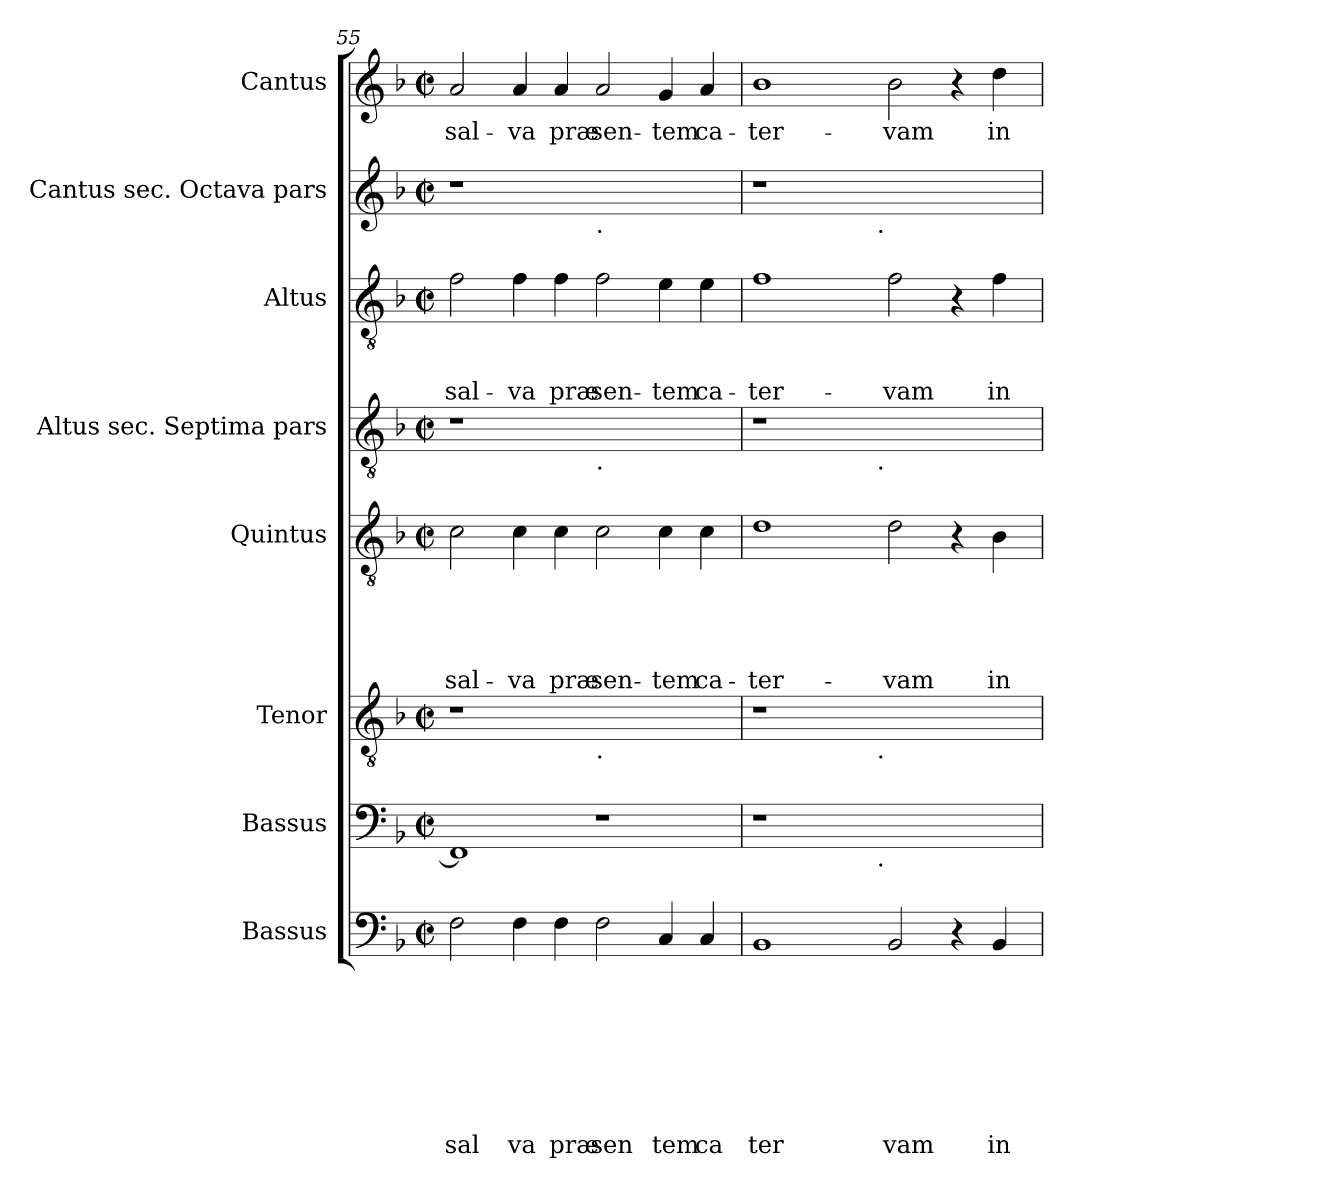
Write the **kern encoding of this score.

**kern	**text	**text	**text	**text	**text	**text	**text	**text	**kern	**text	**kern	**kern	**text	**text	**text	**text	**text	**kern	**kern	**text	**text	**text	**kern	**kern	**text
*part8	*part8	*part8	*part8	*part8	*part8	*part8	*part8	*part8	*part7	*part7	*part6	*part5	*part5	*part5	*part5	*part5	*part5	*part4	*part3	*part3	*part3	*part3	*part2	*part1	*part1
*staff8	*staff8	*staff8	*staff8	*staff8	*staff8	*staff8	*staff8	*staff8	*staff7	*staff7	*staff6	*staff5	*staff5	*staff5	*staff5	*staff5	*staff5	*staff4	*staff3	*staff3	*staff3	*staff3	*staff2	*staff1	*staff1
*I"Bassus	*	*	*	*	*	*	*	*	*I"Bassus	*	*I"Tenor	*I"Quintus	*	*	*	*	*	*I"Altus sec. Septima pars	*I"Altus	*	*	*	*I"Cantus sec. Octava pars	*I"Cantus	*
*	*	*	*	*	*	*	*	*	*I'Bassus	*	*I'Tenor	*I'Quintus	*	*	*	*	*	*	*I'Altus	*	*	*	*	*I'Cantus	*
*clefF4	*	*	*	*	*	*	*	*	*clefF4	*	*clefGv2	*clefGv2	*	*	*	*	*	*clefGv2	*clefGv2	*	*	*	*clefG2	*clefG2	*
*k[b-]	*	*	*	*	*	*	*	*	*k[b-]	*	*k[b-]	*k[b-]	*	*	*	*	*	*k[b-]	*k[b-]	*	*	*	*k[b-]	*k[b-]	*
*F:	*	*	*	*	*	*	*	*	*F:	*	*F:	*F:	*	*	*	*	*	*F:	*F:	*	*	*	*F:	*F:	*
*M2/2	*	*	*	*	*	*	*	*	*M2/2	*	*M2/2	*M2/2	*	*	*	*	*	*M2/2	*M2/2	*	*	*	*M2/2	*M2/2	*
*met(c|)	*	*	*	*	*	*	*	*	*met(c|)	*	*met(c|)	*met(c|)	*	*	*	*	*	*met(c|)	*met(c|)	*	*	*	*met(c|)	*met(c|)	*
=55	=55	=55	=55	=55	=55	=55	=55	=55	=55	=55	=55	=55	=55	=55	=55	=55	=55	=55	=55	=55	=55	=55	=55	=55	=55
!	!	!	!	!	!	!	!	!LO:LY:b	!	!	!	!	!	!	!	!	!LO:LY:b	!	!	!	!	!LO:LY:b	!	!	!LO:LY:b
2F\	.	.	.	.	.	.	.	sal	1FF]	.	1r	2c\	.	.	.	.	sal-	1r	2f\	.	.	sal-	1r	2a/	sal-
!	!	!	!	!	!	!	!	!LO:LY:b	!	!	!	!	!	!	!	!	!LO:LY:b	!	!	!	!	!LO:LY:b	!	!	!LO:LY:b
4F\	.	.	.	.	.	.	.	va	.	.	.	4c\	.	.	.	.	-va	.	4f\	.	.	-va	.	4a/	-va
!	!	!	!	!	!	!	!	!LO:LY:b	!	!	!	!	!	!	!	!	!LO:LY:b	!	!	!	!	!LO:LY:b	!	!	!LO:LY:b
4F\	.	.	.	.	.	.	.	præ	.	.	.	4c\	.	.	.	.	præ	.	4f\	.	.	præ	.	4a/	præ
!	!	!	!	!	!	!	!	!	!	!	!	!	!	!	!	!	!	!	!	!	!	!	!LO:TX:b:t=.	!	!
!	!	!	!	!	!	!	!	!	!	!	!	!	!	!	!	!	!	!LO:TX:b:t=.	!	!	!	!	!	!	!
!	!	!	!	!	!	!	!	!	!	!	!LO:TX:b:t=.	!	!	!	!	!	!	!	!	!	!	!	!	!	!
!	!	!	!	!	!	!	!	!LO:LY:b	!	!	!	!	!	!	!	!	!LO:LY:b	!	!	!	!	!LO:LY:b	!	!	!LO:LY:b
2F\	.	.	.	.	.	.	.	sen	1r	.	1ryy	2c\	.	.	.	.	sen-	1ryy	2f\	.	.	sen-	1ryy	2a/	sen-
!	!	!	!	!	!	!	!	!LO:LY:b	!	!	!	!	!	!	!	!	!LO:LY:b	!	!	!	!	!LO:LY:b	!	!	!LO:LY:b
4C/	.	.	.	.	.	.	.	tem	.	.	.	4c\	.	.	.	.	-tem	.	4e\	.	.	-tem	.	4g/	-tem
!	!	!	!	!	!	!	!	!LO:LY:b	!	!	!	!	!	!	!	!	!LO:LY:b	!	!	!	!	!LO:LY:b	!	!	!LO:LY:b
4C/	.	.	.	.	.	.	.	ca	.	.	.	4c\	.	.	.	.	ca-	.	4e\	.	.	ca-	.	4a/	ca-
=56	=56	=56	=56	=56	=56	=56	=56	=56	=56	=56	=56	=56	=56	=56	=56	=56	=56	=56	=56	=56	=56	=56	=56	=56	=56
!	!	!	!	!	!	!	!	!LO:LY:b	!	!	!	!	!	!	!	!	!LO:LY:b	!	!	!	!	!LO:LY:b	!	!	!LO:LY:b
*	*	*	*	*	*	*	*	*	*^	*	*^	*	*	*	*	*	*	*^	*	*	*	*	*^	*	*
1BB-	.	.	.	.	.	.	.	ter	1r	2ryy	.	1r	2ryy	1d	.	.	.	.	-ter-	1r	2ryy	1f	.	.	-ter-	1r	2ryy	1b-	-ter-
.	.	.	.	.	.	.	.	.	.	4...ryy	.	.	4...ryy	.	.	.	.	.	.	.	4...ryy	.	.	.	.	.	4...ryy	.	.
!	!	!	!	!	!	!	!	!	!	!	!	!	!	!	!	!	!	!	!	!	!	!	!	!	!	!	!LO:TX:b:t=.	!	!
!	!	!	!	!	!	!	!	!	!	!	!	!	!	!	!	!	!	!	!	!	!LO:TX:b:t=.	!	!	!	!	!	!	!	!
!	!	!	!	!	!	!	!	!	!	!	!	!	!LO:TX:b:t=.	!	!	!	!	!	!	!	!	!	!	!	!	!	!	!	!
!	!	!	!	!	!	!	!	!	!	!LO:TX:b:t=.	!	!	!	!	!	!	!	!	!	!	!	!	!	!	!	!	!	!	!
.	.	.	.	.	.	.	.	.	.	1ryy	.	.	1ryy	.	.	.	.	.	.	.	1ryy	.	.	.	.	.	1ryy	.	.
!	!	!	!	!	!	!	!	!LO:LY:b	!	!	!	!	!	!	!	!	!	!	!LO:LY:b	!	!	!	!	!	!LO:LY:b	!	!	!	!LO:LY:b
2BB-/	.	.	.	.	.	.	.	vam	1ryy	.	.	1ryy	.	2d\	.	.	.	.	-vam	1ryy	.	2f\	.	.	-vam	1ryy	.	2b-\	-vam
4r	.	.	.	.	.	.	.	.	.	.	.	.	.	4r	.	.	.	.	.	.	.	4r	.	.	.	.	.	4r	.
!	!	!	!	!	!	!	!	!LO:LY:b	!	!	!	!	!	!	!	!	!	!	!LO:LY:b	!	!	!	!	!	!LO:LY:b	!	!	!	!LO:LY:b
4BB-/	.	.	.	.	.	.	.	in	.	.	.	.	.	4B-\	.	.	.	.	in	.	.	4f\	.	.	in	.	.	4dd\	in
.	.	.	.	.	.	.	.	.	.	32ryy	.	.	32ryy	.	.	.	.	.	.	.	32ryy	.	.	.	.	.	32ryy	.	.
*	*	*	*	*	*	*	*	*	*v	*v	*	*	*	*	*	*	*	*	*	*v	*v	*	*	*	*	*v	*v	*	*
*	*	*	*	*	*	*	*	*	*	*	*v	*v	*	*	*	*	*	*	*	*	*	*	*	*	*	*
=	=	=	=	=	=	=	=	=	=	=	=	=	=	=	=	=	=	=	=	=	=	=	=	=	=
*-	*-	*-	*-	*-	*-	*-	*-	*-	*-	*-	*-	*-	*-	*-	*-	*-	*-	*-	*-	*-	*-	*-	*-	*-	*-
